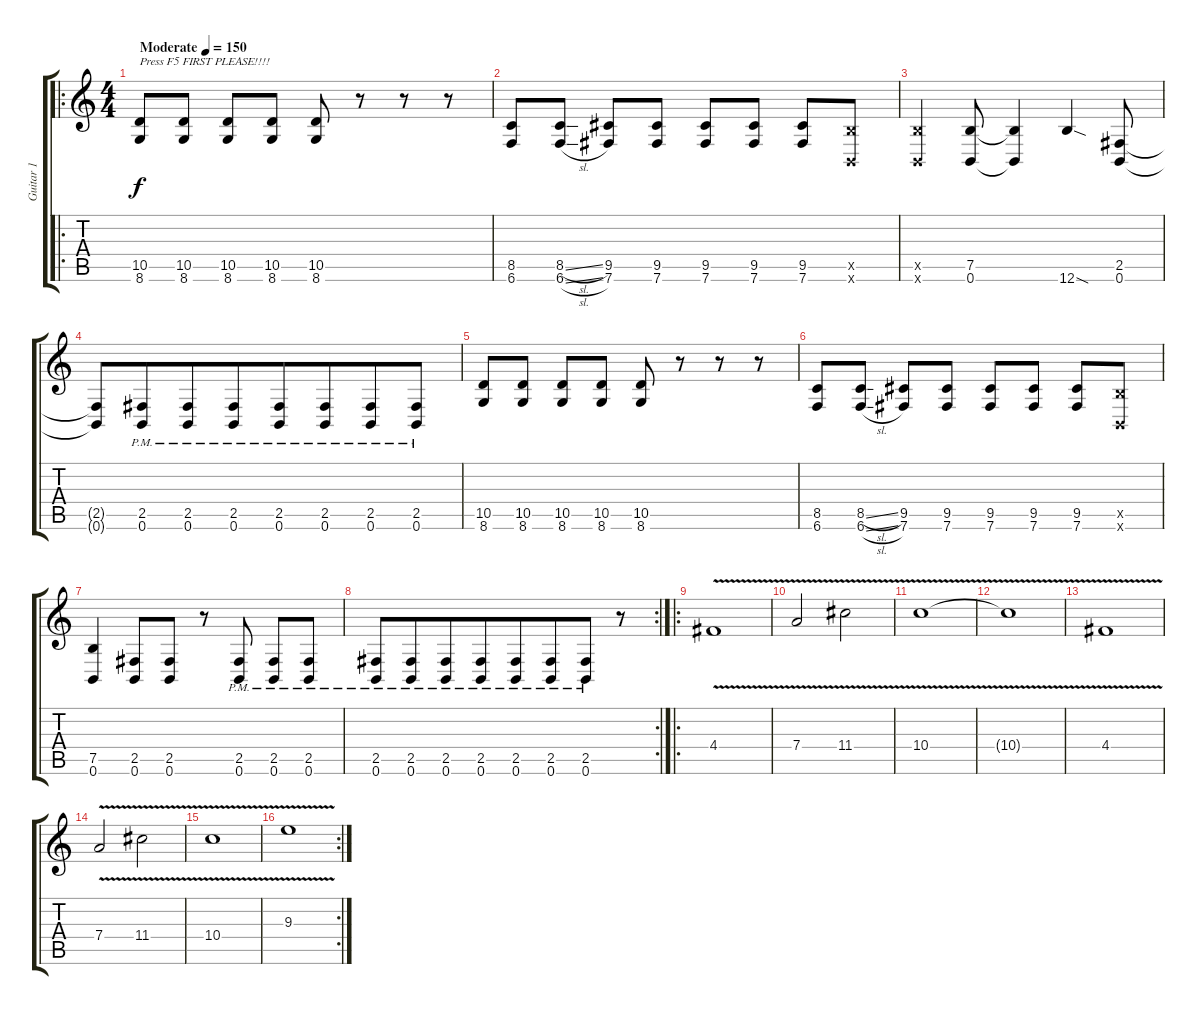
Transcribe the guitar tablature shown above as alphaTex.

\track ("Guitar 1" "Guitar 1") {instrument distortionguitar}
\staff {score tabs}
\tuning (E4 B3 G3 D3 E2 B1) {hide}
\ro
\ts (4 4)
\tempo (150 "Moderate")
\clef g2
\ks c
(10.5 8.6).8{txt "Press F5 FIRST PLEASE!!!!" dy f instrument distortionguitar} (10.5 8.6).8 (10.5 8.6).8 (10.5 8.6).8 (10.5 8.6).8 r.8 r.8 r.8 |
(8.5 6.6).8 (8.5{sl} 6.6{sl}).8 (9.5 7.6).8 (9.5 7.6).8 (9.5 7.6).8 (9.5 7.6).8 (9.5 7.6).8 (7.5{x} 0.6{x}).8 |
(7.5{x} 0.6{x}).4 (7.5 0.6).8 (7.5{t} 0.6{t}).4{beam Up} 12.6{sod}.4 (2.5 0.6).8 |
(2.5{t} 0.6{t}).8{beam Up beam merge} (2.5{pm} 0.6{pm}).8{beam Up beam merge} (2.5{pm} 0.6{pm}).8{beam Up beam merge} (2.5{pm} 0.6{pm}).8{beam Up beam merge} (2.5{pm} 0.6{pm}).8{beam Up beam merge} (2.5{pm} 0.6{pm}).8{beam Up beam merge} (2.5{pm} 0.6{pm}).8{beam Up} (2.5{pm} 0.6{pm}).8 |
(10.5 8.6).8 (10.5 8.6).8 (10.5 8.6).8 (10.5 8.6).8 (10.5 8.6).8 r.8 r.8 r.8 |
(8.5 6.6).8 (8.5{sl} 6.6{sl}).8 (9.5 7.6).8 (9.5 7.6).8 (9.5 7.6).8 (9.5 7.6).8 (9.5 7.6).8 (7.5{x} 0.6{x}).8 |
(7.5 0.6).4 (2.5 0.6).8 (2.5 0.6).8{beam Up} r.8 (2.5{pm} 0.6{pm}).8 (2.5{pm} 0.6{pm}).8 (2.5{pm} 0.6{pm}).8 |
\rc 2
(2.5{pm} 0.6{pm}).8{beam Up beam merge} (2.5{pm} 0.6{pm}).8{beam Up beam merge} (2.5{pm} 0.6{pm}).8{beam Up beam merge} (2.5{pm} 0.6{pm}).8{beam Up beam merge} (2.5{pm} 0.6{pm}).8{beam Up beam merge} (2.5{pm} 0.6{pm}).8{beam Up beam merge} (2.5{pm} 0.6{pm}).8{beam Up} r.8 |
\ro
4.4{v}.1 |
7.4{v}.2 11.4{v}.2 |
10.4{v}.1 |
10.4{t}.1 |
4.4{v}.1 |
7.4{v}.2 11.4{v}.2 |
10.4{v}.1 |
\rc 2
9.3{v}.1
